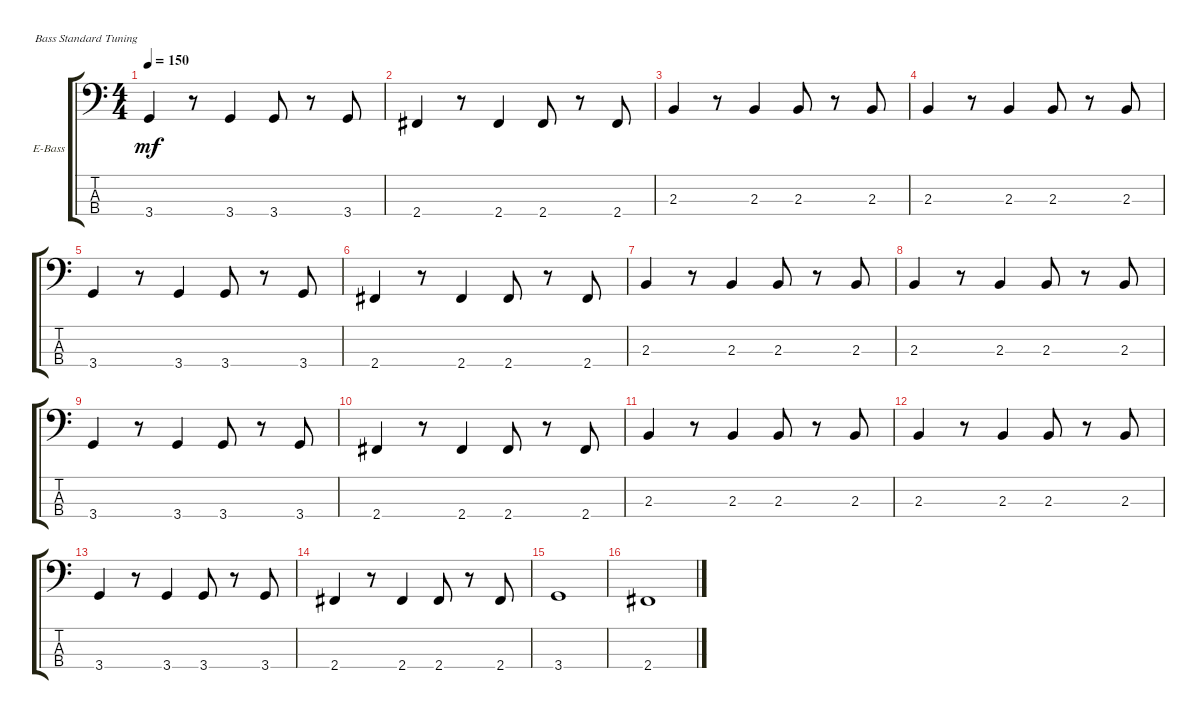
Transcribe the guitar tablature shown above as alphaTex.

\defaultSystemsLayout 4
\bracketExtendMode groupsimilarinstruments
\firstSystemTrackNameOrientation horizontal
\otherSystemsTrackNameOrientation horizontal
\track ("Electric Bass" "E-Bass") {instrument electricbassfinger}
\staff {score tabs}
\tuning (G2 D2 A1 E1)
\ts (4 4)
\tempo 150
\clef f4
\ks c
3.4.4{dy mf} r.8 3.4.4 3.4.8 r.8 3.4.8 |
2.4.4 r.8 2.4.4 2.4.8 r.8 2.4.8 |
2.3.4 r.8 2.3.4 2.3.8 r.8 2.3.8 |
2.3.4 r.8 2.3.4 2.3.8 r.8 2.3.8 |
3.4.4 r.8 3.4.4 3.4.8 r.8 3.4.8 |
2.4.4 r.8 2.4.4 2.4.8 r.8 2.4.8 |
2.3.4 r.8 2.3.4 2.3.8 r.8 2.3.8 |
2.3.4 r.8 2.3.4 2.3.8 r.8 2.3.8 |
3.4.4 r.8 3.4.4 3.4.8 r.8 3.4.8 |
2.4.4 r.8 2.4.4 2.4.8 r.8 2.4.8 |
2.3.4 r.8 2.3.4 2.3.8 r.8 2.3.8 |
2.3.4 r.8 2.3.4 2.3.8 r.8 2.3.8 |
3.4.4 r.8 3.4.4 3.4.8 r.8 3.4.8 |
2.4.4 r.8 2.4.4 2.4.8 r.8 2.4.8 |
3.4.1 |
2.4.1
